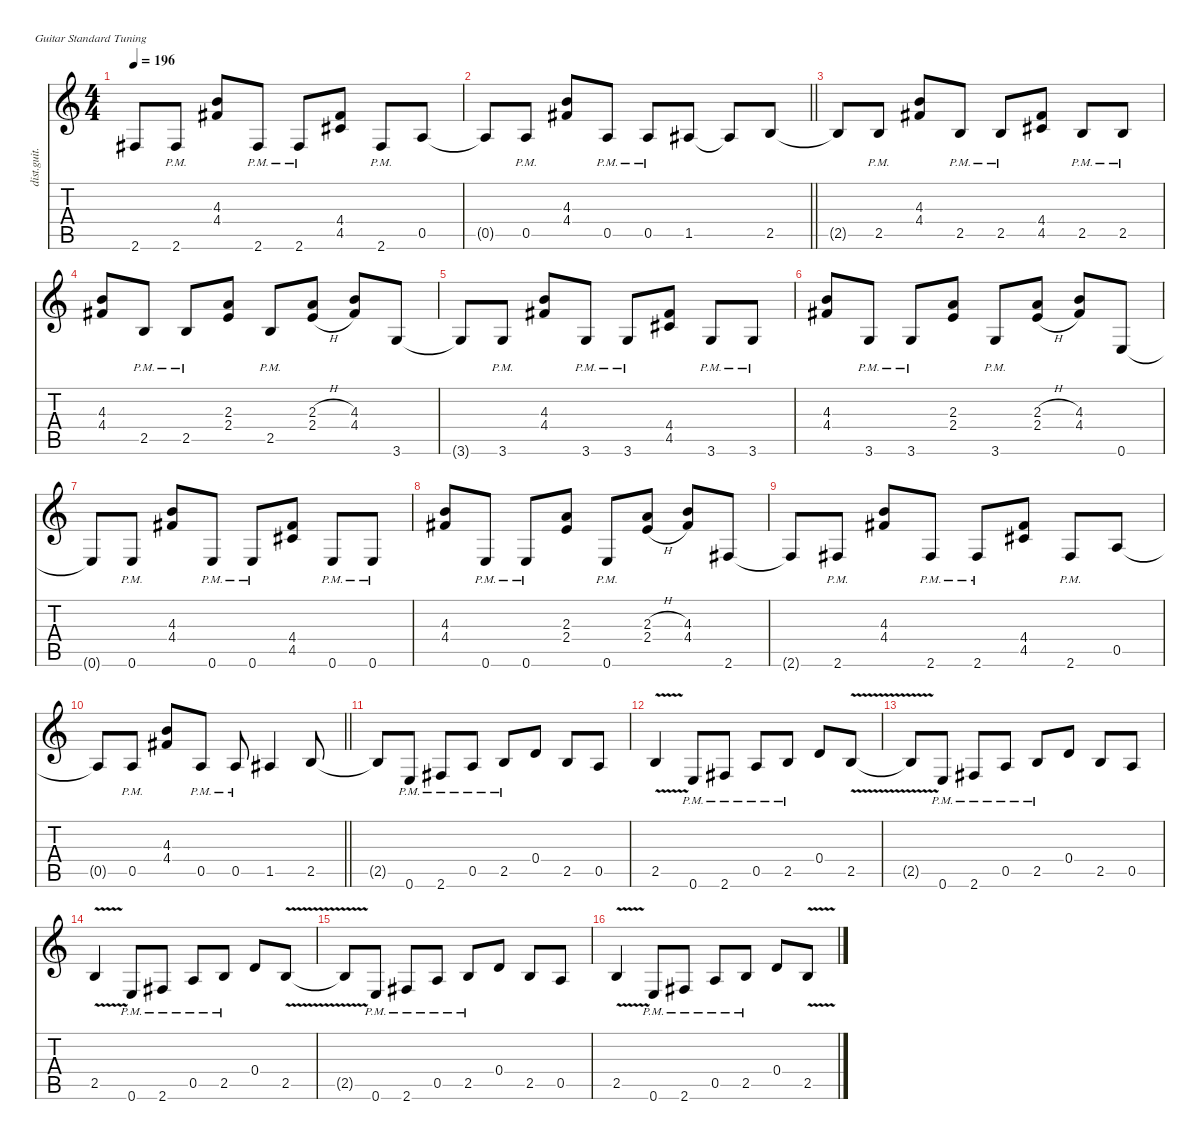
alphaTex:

\defaultSystemsLayout 4
\hideDynamics
\bracketExtendMode nobrackets
\track ("Mustaine" "dist.guit.") {mute instrument distortionguitar}
\staff {score tabs}
\tuning (E4 B3 G3 D3 A2 E2)
\ts (4 4)
\tempo 196
\clef g2
\ks c
2.6{t acc #}.8{dy f} 2.6{pm acc #}.8 (4.3 4.4{acc #}).8 2.6{pm acc #}.8 2.6{pm acc #}.8 (4.4{acc #} 4.5{acc #}).8 2.6{pm acc #}.8 0.5.8 |
\barLineRight lightlight
0.5{t}.8 0.5{pm}.8 (4.3 4.4{acc #}).8 0.5{pm}.8 0.5{pm}.8 1.5{acc #}.8 1.5{t acc #}.8 2.5.8 |
2.5{t}.8 2.5{pm}.8 (4.3 4.4{acc #}).8 2.5{pm}.8 2.5{pm}.8 (4.4{acc #} 4.5{acc #}).8 2.5{pm}.8 2.5{pm}.8 |
(4.3 4.4{acc #}).8 2.5{pm}.8 2.5{pm}.8 (2.3 2.4).8 2.5{pm}.8 (2.3{h} 2.4{h}).8 (4.3 4.4{acc #}).8 3.6.8 |
3.6{t}.8 3.6{pm}.8 (4.3 4.4{acc #}).8 3.6{pm}.8 3.6{pm}.8 (4.4{acc #} 4.5{acc #}).8 3.6{pm}.8 3.6{pm}.8 |
(4.3 4.4{acc #}).8 3.6{pm}.8 3.6{pm}.8 (2.3 2.4).8 3.6{pm}.8 (2.3{h} 2.4{h}).8 (4.3 4.4{acc #}).8 0.6.8 |
0.6{t}.8 0.6{pm}.8 (4.3 4.4{acc #}).8 0.6{pm}.8 0.6{pm}.8 (4.4{acc #} 4.5{acc #}).8 0.6{pm}.8 0.6{pm}.8 |
(4.3 4.4{acc #}).8 0.6{pm}.8 0.6{pm}.8 (2.3 2.4).8 0.6{pm}.8 (2.3{h} 2.4{h}).8 (4.3 4.4{acc #}).8 2.6{acc #}.8 |
2.6{t acc #}.8 2.6{pm acc #}.8 (4.3 4.4{acc #}).8 2.6{pm acc #}.8 2.6{pm acc #}.8 (4.4{acc #} 4.5{acc #}).8 2.6{pm acc #}.8 0.5.8 |
\barLineRight lightlight
0.5{t}.8 0.5{pm}.8 (4.3 4.4{acc #}).8 0.5{pm}.8 0.5{pm}.8 1.5{acc #}.4 2.5.8 |
2.5{t}.8 0.6{pm}.8 2.6{pm acc #}.8 0.5{pm}.8 2.5{pm}.8 0.4.8 2.5.8 0.5.8 |
2.5{v}.4 0.6{pm}.8 2.6{pm acc #}.8 0.5{pm}.8 2.5{pm}.8 0.4.8 2.5{v}.8 |
2.5{v t}.8 0.6{pm}.8 2.6{pm acc #}.8 0.5{pm}.8 2.5{pm}.8 0.4.8 2.5.8 0.5.8 |
2.5{v}.4 0.6{pm}.8 2.6{pm acc #}.8 0.5{pm}.8 2.5{pm}.8 0.4.8 2.5{v}.8 |
2.5{v t}.8 0.6{pm}.8 2.6{pm acc #}.8 0.5{pm}.8 2.5{pm}.8 0.4.8 2.5.8 0.5.8 |
2.5{v}.4 0.6{pm}.8 2.6{pm acc #}.8 0.5{pm}.8 2.5{pm}.8 0.4.8 2.5{v}.8
